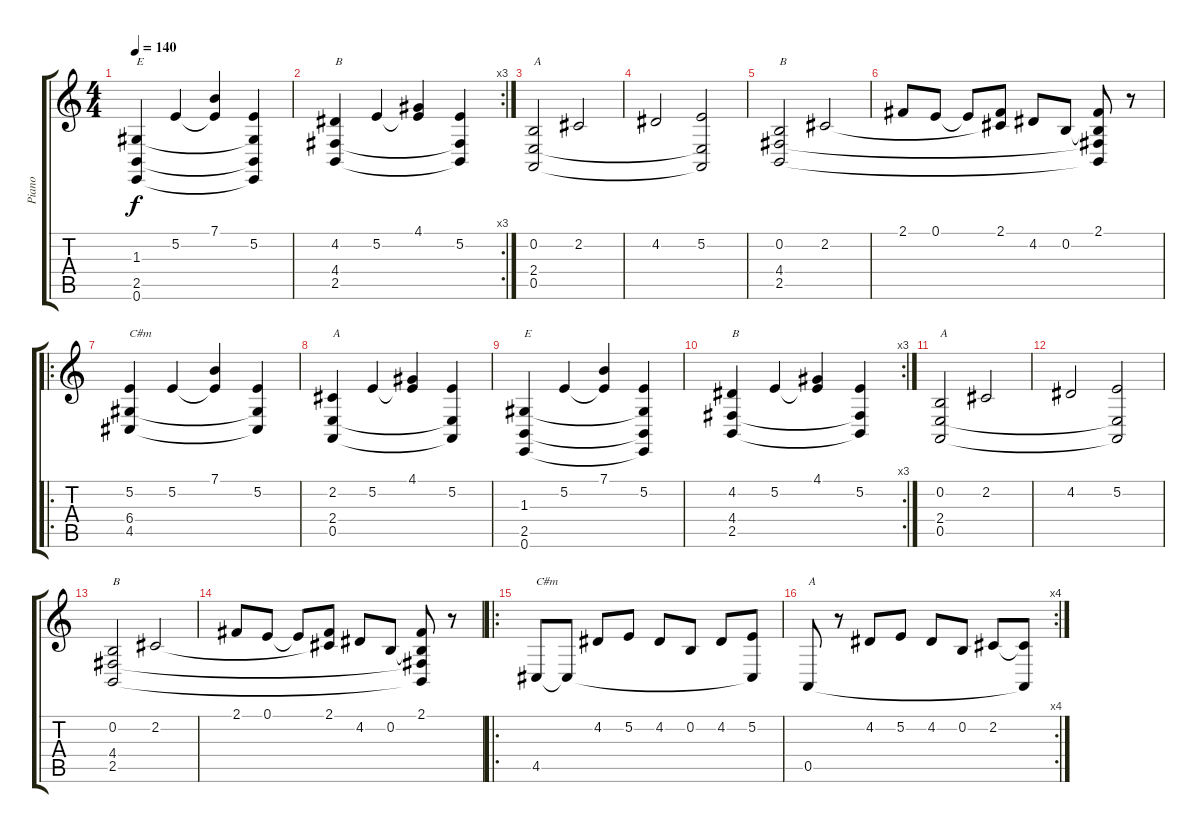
\track ("Piano" "Piano") {instrument acousticgrandpiano}
\staff {score tabs}
\tuning (E4 B3 G3 D3 A2 E2) {hide}
\ts (4 4)
\tempo 140
\clef g2
\ks c
(1.3 2.5 0.6).4{txt "E" dy f} 5.2.4 (7.1 5.2{t}).4 (5.2 1.3{t} 2.5{t} 0.6{t}).4 |
\rc 3
(4.2 4.4 2.5).4{txt "B"} 5.2.4 (4.1 5.2{t}).4 (5.2 4.4{t} 2.5{t}).4 |
(0.2 2.4 0.5).2{txt "A"} 2.2.2 |
4.2.2 (5.2 2.4{t} 0.5{t}).2 |
(0.2 4.4 2.5).2{txt "B"} 2.2.2 |
2.1.8 0.1.8 0.1{t}.8 (2.1 2.2{t}).8 4.2.8 0.2.8 (2.1 0.2{t} 4.4{t} 2.5{t}).8 r.8 |
\ro
(5.2 6.4 4.5).4{txt "C#m"} 5.2.4 (7.1 5.2{t}).4 (5.2 6.4{t} 4.5{t}).4 |
(2.2 2.4 0.5).4{txt "A"} 5.2.4 (4.1 5.2{t}).4 (5.2 2.4{t} 0.5{t}).4 |
(1.3 2.5 0.6).4{txt "E"} 5.2.4 (7.1 5.2{t}).4 (5.2 1.3{t} 2.5{t} 0.6{t}).4 |
\rc 3
(4.2 4.4 2.5).4{txt "B"} 5.2.4 (4.1 5.2{t}).4 (5.2 4.4{t} 2.5{t}).4 |
(0.2 2.4 0.5).2{txt "A"} 2.2.2 |
4.2.2 (5.2 2.4{t} 0.5{t}).2 |
(0.2 4.4 2.5).2{txt "B"} 2.2.2 |
2.1.8 0.1.8 0.1{t}.8 (2.1 2.2{t}).8 4.2.8 0.2.8 (2.1 0.2{t} 4.4{t} 2.5{t}).8 r.8 |
\ro
4.5.8{txt "C#m"} 4.5{t}.8 4.2.8 5.2.8 4.2.8 0.2.8 4.2.8 (5.2 4.5{t}).8 |
\rc 4
0.5.8{txt "A"} r.8 4.2.8 5.2.8 4.2.8 0.2.8 2.2.8 (2.2{t} 0.5{t}).8
